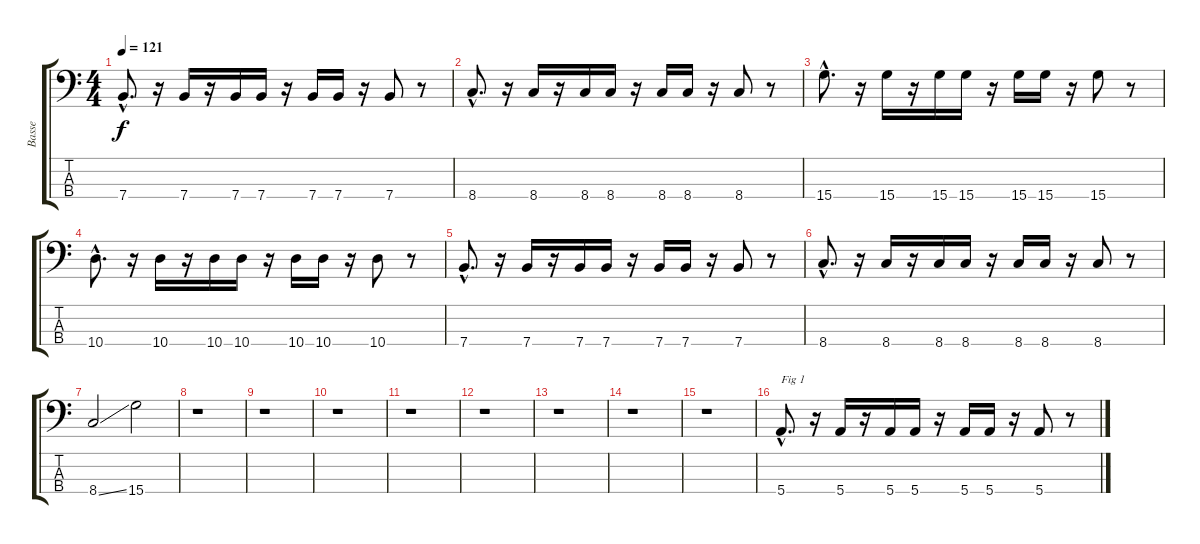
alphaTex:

\track ("Basse" "Basse") {instrument synthbass2}
\staff {score tabs}
\tuning (G2 D2 A1 E1) {hide}
\ts (4 4)
\tempo 121
\clef f4
\ks c
7.4{hac}.8{d dy f} r.16 7.4.16 r.16 7.4.16 7.4.16 r.16 7.4.16 7.4.16 r.16 7.4.8 r.8 |
8.4{hac}.8{d} r.16 8.4.16 r.16 8.4.16 8.4.16 r.16 8.4.16 8.4.16 r.16 8.4.8 r.8 |
15.4{hac}.8{d} r.16 15.4.16 r.16 15.4.16 15.4.16 r.16 15.4.16 15.4.16 r.16 15.4.8 r.8 |
10.4{hac}.8{d} r.16 10.4.16 r.16 10.4.16 10.4.16 r.16 10.4.16 10.4.16 r.16 10.4.8 r.8 |
7.4{hac}.8{d} r.16 7.4.16 r.16 7.4.16 7.4.16 r.16 7.4.16 7.4.16 r.16 7.4.8 r.8 |
8.4{hac}.8{d} r.16 8.4.16 r.16 8.4.16 8.4.16 r.16 8.4.16 8.4.16 r.16 8.4.8 r.8 |
8.4{ss}.2 15.4.2 |
r.1 |
r.1 |
r.1 |
r.1 |
r.1 |
r.1 |
r.1 |
r.1 |
5.4{hac}.8{d txt "Fig 1"} r.16 5.4.16 r.16 5.4.16 5.4.16 r.16 5.4.16 5.4.16 r.16 5.4.8 r.8
